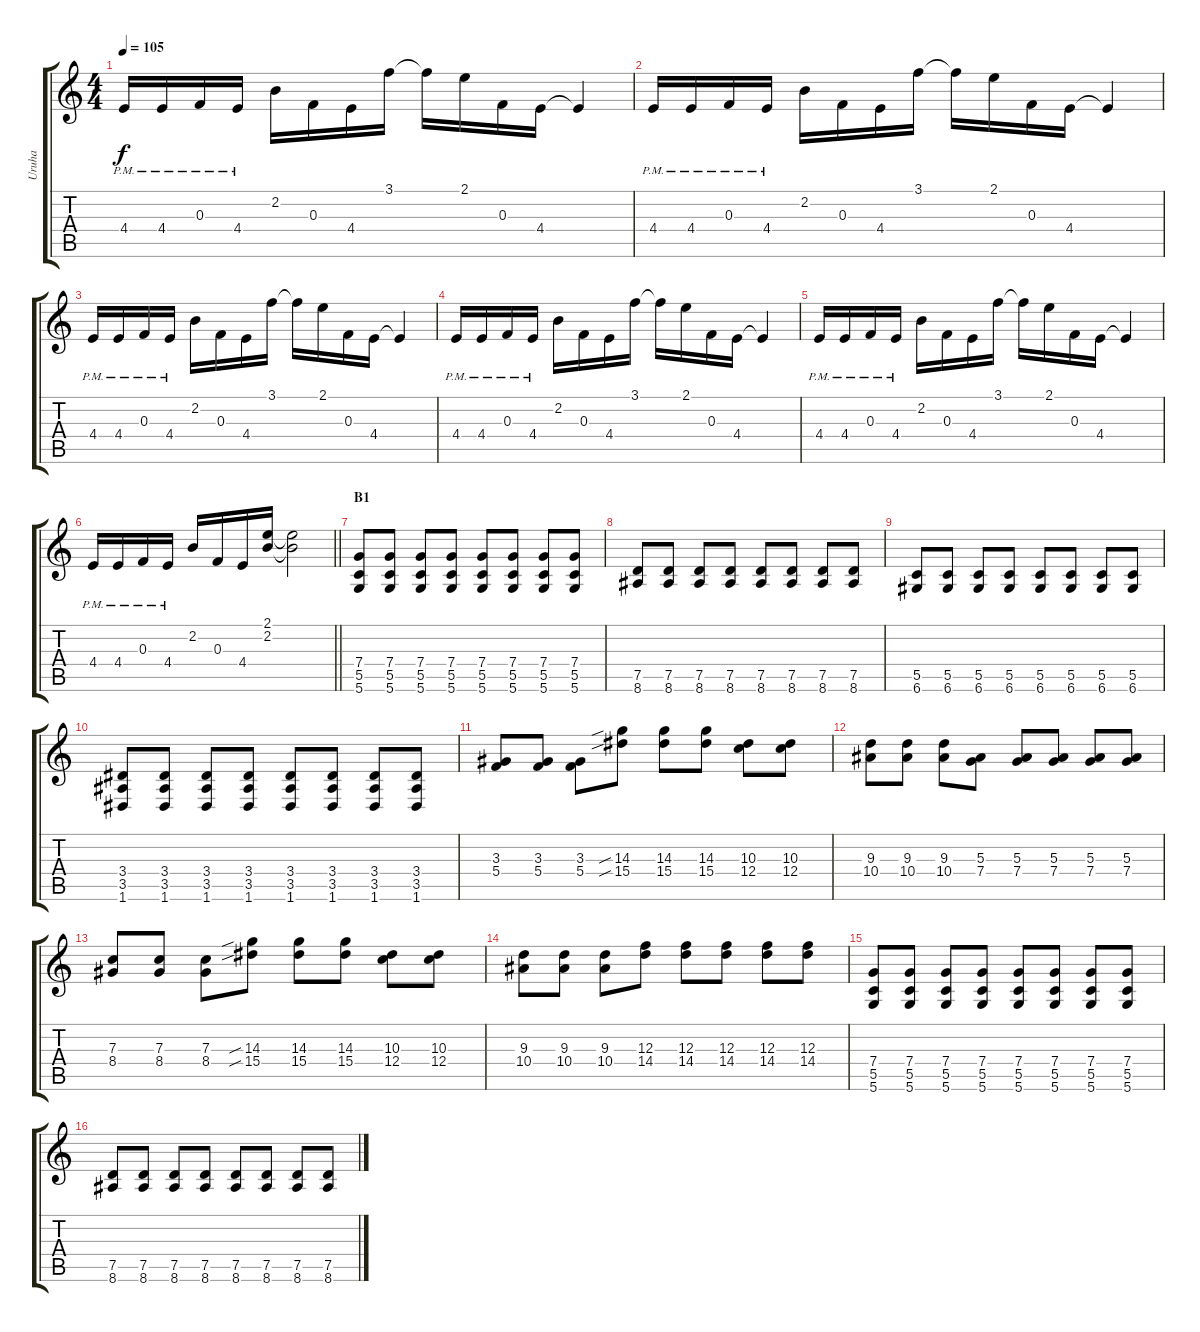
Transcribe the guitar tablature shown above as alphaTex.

\track ("Uruha" "Uruha") {instrument distortionguitar}
\staff {score tabs}
\tuning (D4 A3 F3 C3 G2 D2) {hide}
\ts (4 4)
\tempo 105
\clef g2
\ks c
4.4{pm}.16{dy f} 4.4{pm}.16 0.3{pm}.16 4.4{pm}.16 2.2.16 0.3.16 4.4.16 3.1.16 3.1{t}.16 2.1.16 0.3.16 4.4.16 4.4{t}.4 |
4.4{pm}.16 4.4{pm}.16 0.3{pm}.16 4.4{pm}.16 2.2.16 0.3.16 4.4.16 3.1.16 3.1{t}.16 2.1.16 0.3.16 4.4.16 4.4{t}.4 |
4.4{pm}.16 4.4{pm}.16 0.3{pm}.16 4.4{pm}.16 2.2.16 0.3.16 4.4.16 3.1.16 3.1{t}.16 2.1.16 0.3.16 4.4.16 4.4{t}.4 |
4.4{pm}.16 4.4{pm}.16 0.3{pm}.16 4.4{pm}.16 2.2.16 0.3.16 4.4.16 3.1.16 3.1{t}.16 2.1.16 0.3.16 4.4.16 4.4{t}.4 |
4.4{pm}.16 4.4{pm}.16 0.3{pm}.16 4.4{pm}.16 2.2.16 0.3.16 4.4.16 3.1.16 3.1{t}.16 2.1.16 0.3.16 4.4.16 4.4{t}.4 |
\barLineRight lightlight
4.4{pm}.16 4.4{pm}.16 0.3{pm}.16 4.4{pm}.16 2.2.16 0.3.16 4.4.16 (2.1 2.2).16 (2.1{t} 2.2{t}).2 |
\section ("" "B1")
(7.4 5.5 5.6).8 (7.4 5.5 5.6).8 (7.4 5.5 5.6).8 (7.4 5.5 5.6).8 (7.4 5.5 5.6).8 (7.4 5.5 5.6).8 (7.4 5.5 5.6).8 (7.4 5.5 5.6).8 |
(7.5 8.6).8 (7.5 8.6).8 (7.5 8.6).8 (7.5 8.6).8 (7.5 8.6).8 (7.5 8.6).8 (7.5 8.6).8 (7.5 8.6).8 |
(5.5 6.6).8 (5.5 6.6).8 (5.5 6.6).8 (5.5 6.6).8 (5.5 6.6).8 (5.5 6.6).8 (5.5 6.6).8 (5.5 6.6).8 |
(3.4 3.5 1.6).8 (3.4 3.5 1.6).8 (3.4 3.5 1.6).8 (3.4 3.5 1.6).8 (3.4 3.5 1.6).8 (3.4 3.5 1.6).8 (3.4 3.5 1.6).8 (3.4 3.5 1.6).8 |
(3.3 5.4).8 (3.3 5.4).8 (3.3 5.4).8 (14.3{sib} 15.4{sib}).8 (14.3 15.4).8 (14.3 15.4).8 (10.3 12.4).8 (10.3 12.4).8 |
(9.3 10.4).8 (9.3 10.4).8 (9.3 10.4).8 (5.3 7.4).8 (5.3 7.4).8 (5.3 7.4).8 (5.3 7.4).8 (5.3 7.4).8 |
(7.3 8.4).8 (7.3 8.4).8 (7.3 8.4).8 (14.3{sib} 15.4{sib}).8 (14.3 15.4).8 (14.3 15.4).8 (10.3 12.4).8 (10.3 12.4).8 |
(9.3 10.4).8 (9.3 10.4).8 (9.3 10.4).8 (12.3 14.4).8 (12.3 14.4).8 (12.3 14.4).8 (12.3 14.4).8 (12.3 14.4).8 |
(7.4 5.5 5.6).8 (7.4 5.5 5.6).8 (7.4 5.5 5.6).8 (7.4 5.5 5.6).8 (7.4 5.5 5.6).8 (7.4 5.5 5.6).8 (7.4 5.5 5.6).8 (7.4 5.5 5.6).8 |
(7.5 8.6).8 (7.5 8.6).8 (7.5 8.6).8 (7.5 8.6).8 (7.5 8.6).8 (7.5 8.6).8 (7.5 8.6).8 (7.5 8.6).8
